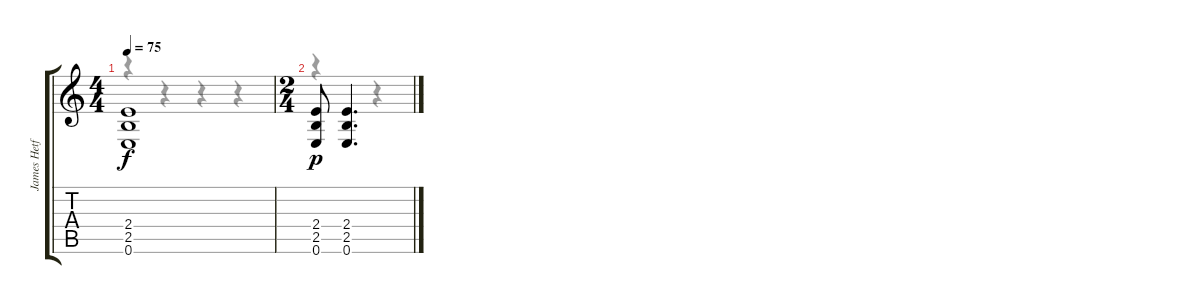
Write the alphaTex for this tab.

\track ("James Hetfield" "James Hetf") {instrument distortionguitar}
\staff {score tabs}
\tuning (E4 B3 G3 D3 A2 E2) {hide}
\voice
\ts (4 4)
\tempo 75
\clef g2
\ks c
(2.4{t} 2.5{t} 0.6{t}).1{dy f} |
\ts (2 4)
(2.4 2.5 0.6).8{dy p} (2.4 2.5 0.6).4{d}
\voice
\clef g2
\ottava regular
\simile none
\ks c
r.4{dy f} r.4 r.4 r.4 |
r.4 r.4
